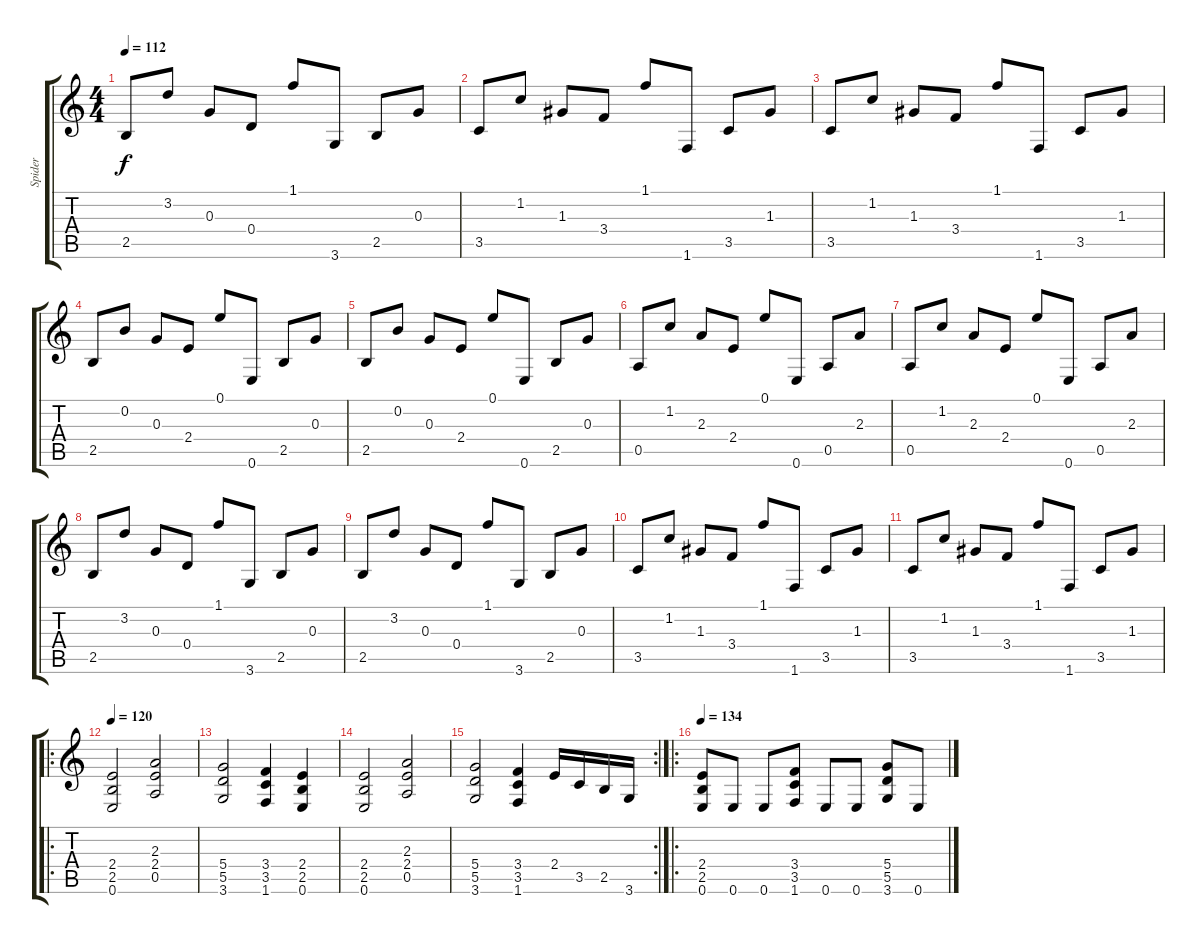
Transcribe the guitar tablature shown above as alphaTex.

\track ("Spider" "Spider") {instrument distortionguitar}
\staff {score tabs}
\tuning (E4 B3 G3 D3 A2 E2) {hide}
\ts (4 4)
\tempo 112
\clef g2
\ks c
2.5.8{dy f} 3.2.8 0.3.8 0.4.8 1.1.8 3.6.8 2.5.8 0.3.8 |
3.5.8 1.2.8 1.3.8 3.4.8 1.1.8 1.6.8 3.5.8 1.3.8 |
3.5.8 1.2.8 1.3.8 3.4.8 1.1.8 1.6.8 3.5.8 1.3.8 |
2.5.8{instrument electricguitarmuted} 0.2.8 0.3.8 2.4.8 0.1.8 0.6.8 2.5.8 0.3.8 |
2.5.8 0.2.8 0.3.8 2.4.8 0.1.8 0.6.8 2.5.8 0.3.8 |
0.5.8 1.2.8 2.3.8 2.4.8 0.1.8 0.6.8 0.5.8 2.3.8 |
0.5.8 1.2.8 2.3.8 2.4.8 0.1.8 0.6.8 0.5.8 2.3.8 |
2.5.8 3.2.8 0.3.8 0.4.8 1.1.8 3.6.8 2.5.8 0.3.8 |
2.5.8 3.2.8 0.3.8 0.4.8 1.1.8 3.6.8 2.5.8 0.3.8 |
3.5.8 1.2.8 1.3.8 3.4.8 1.1.8 1.6.8 3.5.8 1.3.8 |
3.5.8 1.2.8 1.3.8 3.4.8 1.1.8 1.6.8 3.5.8 1.3.8 |
\ro
\tempo 120
(2.4 2.5 0.6).2{instrument distortionguitar} (2.3 2.4 0.5).2 |
(5.4 5.5 3.6).2 (3.4 3.5 1.6).4 (2.4 2.5 0.6).4 |
(2.4 2.5 0.6).2 (2.3 2.4 0.5).2 |
\rc 2
(5.4 5.5 3.6).2 (3.4 3.5 1.6).4 2.4.16 3.5.16 2.5.16 3.6.16 |
\ro
\tempo 134
(2.4 2.5 0.6).8 0.6.8 0.6.8 (3.4 3.5 1.6).8 0.6.8 0.6.8 (5.4 5.5 3.6).8 0.6.8
